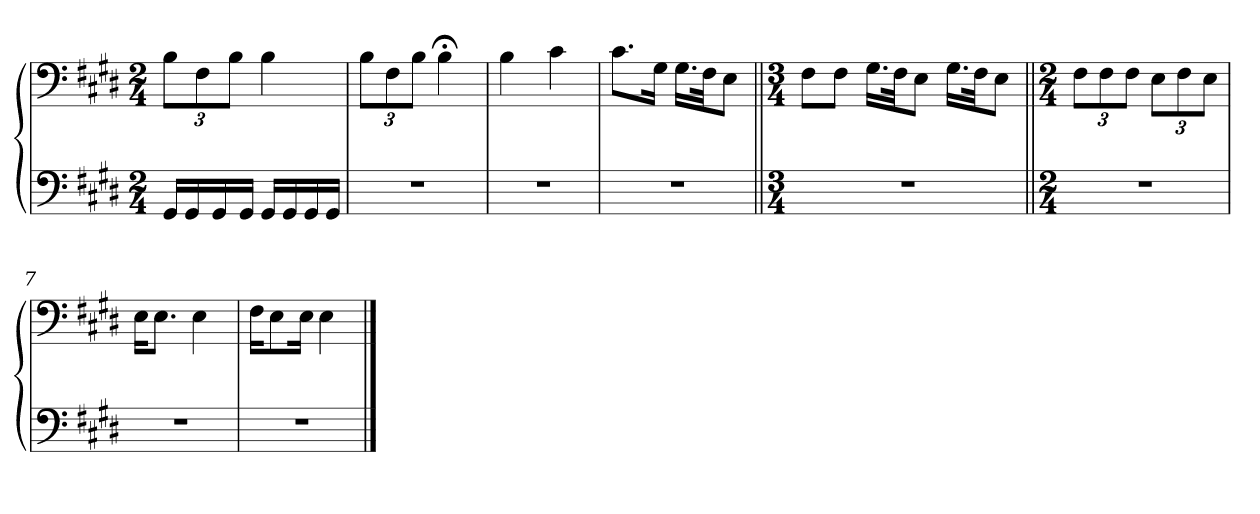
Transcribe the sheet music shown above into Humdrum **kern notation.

**kern	**kern
*part1	*part1
*staff2	*staff1
*clefF4	*clefF4
*k[f#c#g#d#]	*k[f#c#g#d#]
*M2/4	*M2/4
=1	=1
16GG#/LL	12B\L
16GG#/	.
.	12F#\
16GG#/	.
.	12B\J
16GG#/JJ	.
16GG#/LL	4B\
16GG#/	.
16GG#/	.
16GG#/JJ	.
=2	=2
2r	12B\L
.	12F#\
.	12B\J
.	4B;<\
=3	=3
2r	4B\
.	4c#\
=4	=4
2r	8.c#\L
.	16G#\Jk
.	16.G#\LL
.	32F#\JK
.	8E\J
=5||	=5||
*M3/4	*M3/4
2.r	8F#\L
.	8F#\J
.	16.G#\LL
.	32F#\JK
.	8E\J
.	16.G#\LL
.	32F#\JK
.	8E\J
=6||	=6||
*M2/4	*M2/4
2r	12F#\L
.	12F#\
.	12F#\J
.	12E\L
.	12F#\
.	12E\J
=7	=7
2r	16E\KL
.	8.E\J
.	4E\
=8	=8
2r	16F#\KL
.	8E\
.	16E\Jk
.	4E\
==	==
*-	*-
